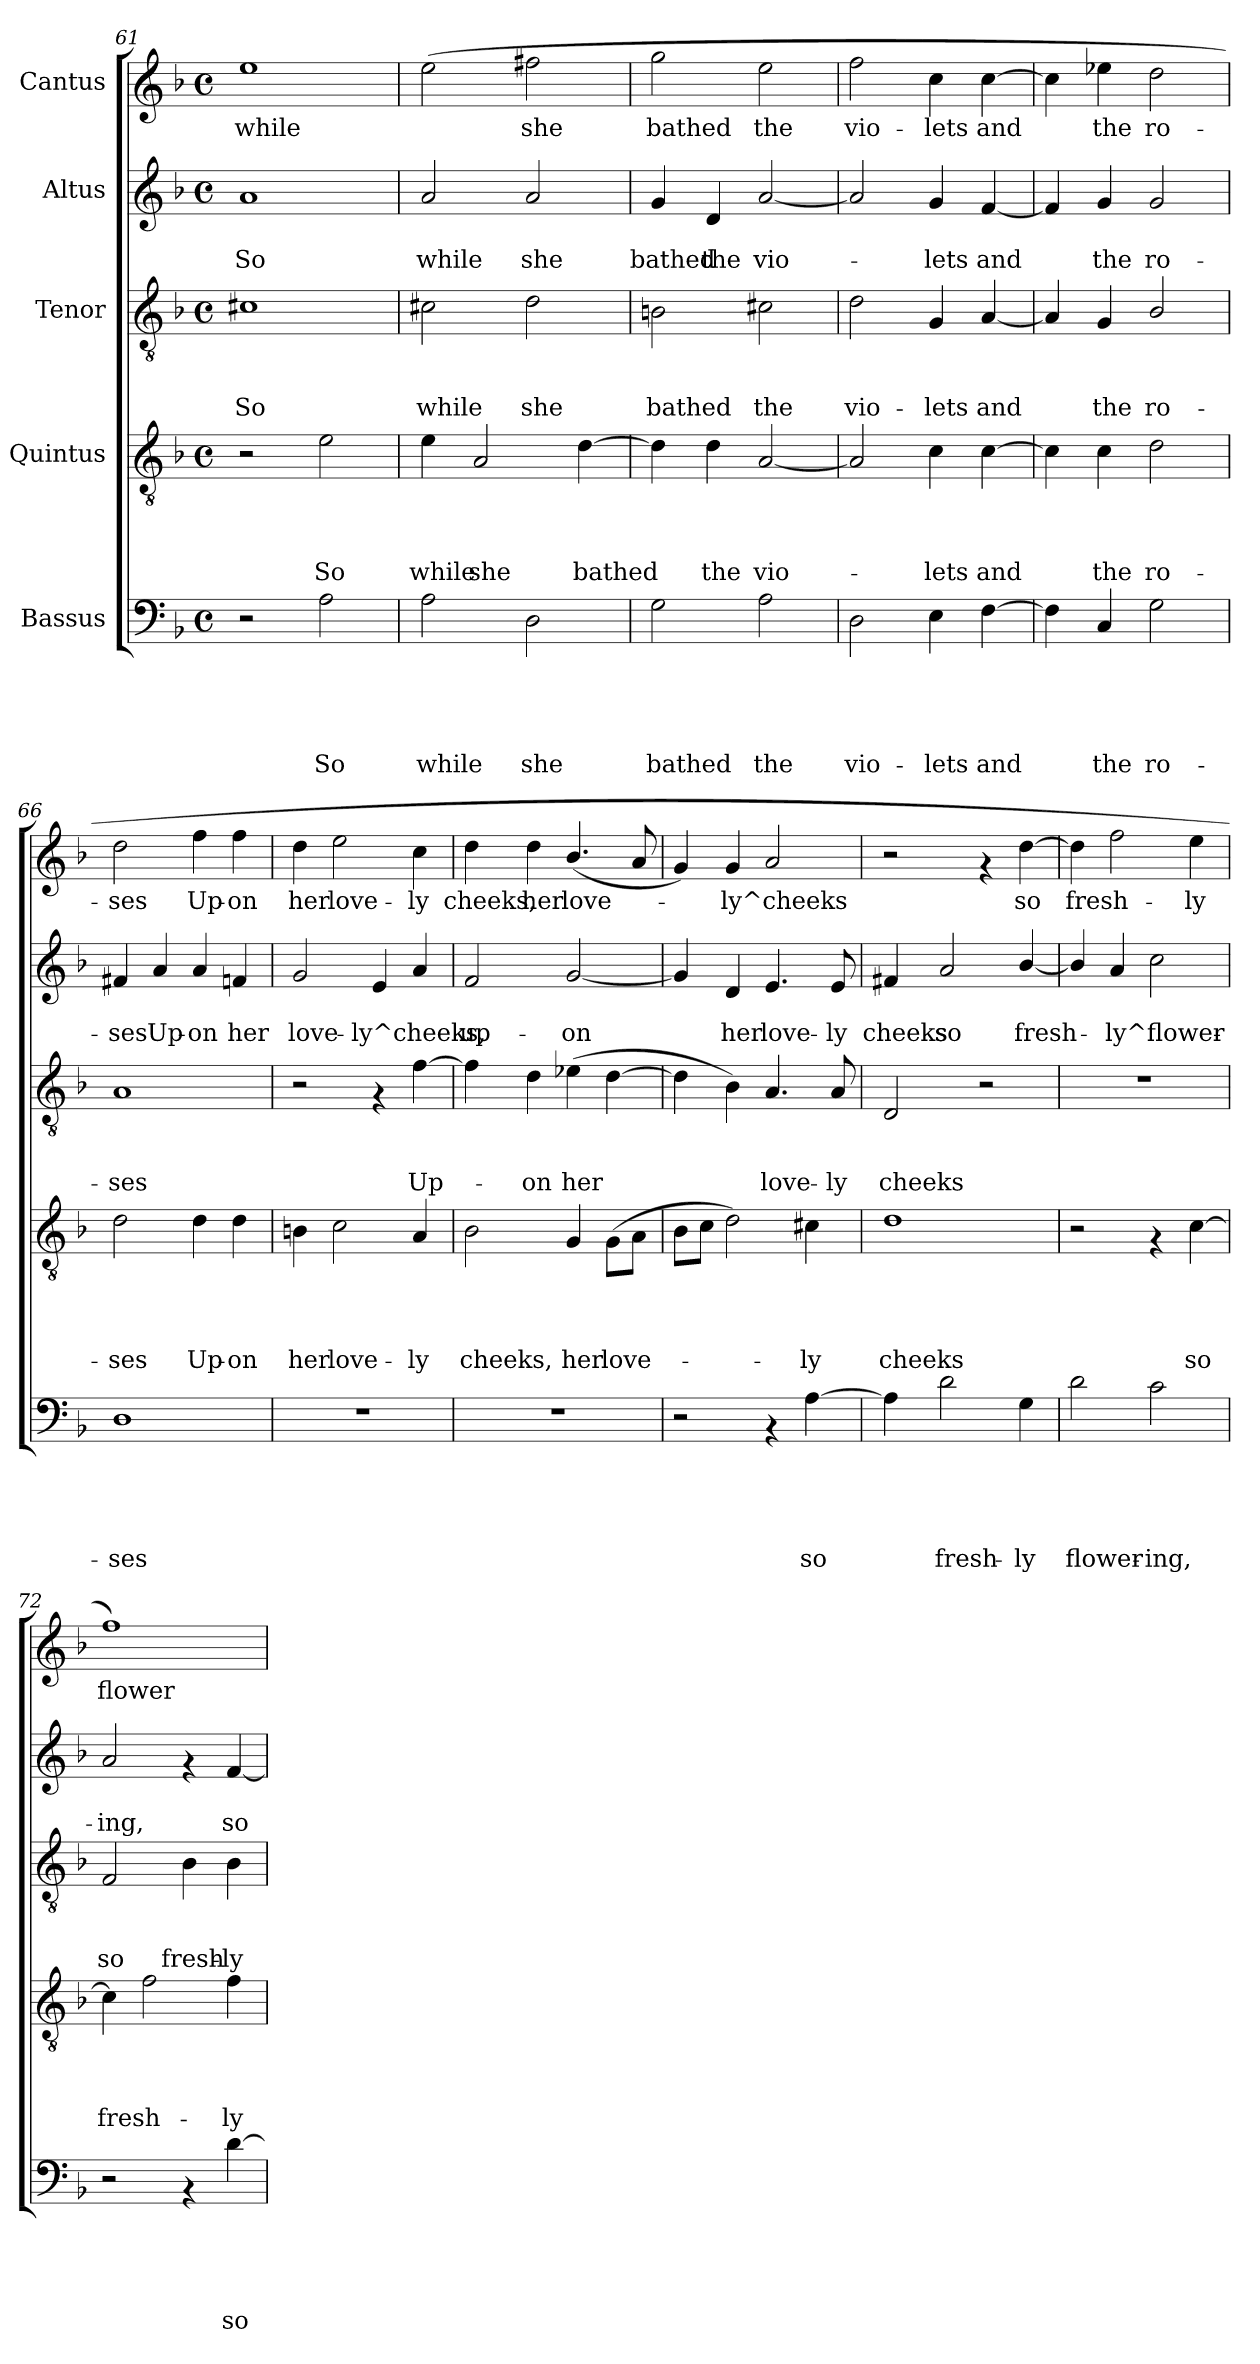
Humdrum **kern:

**kern	**text	**text	**text	**text	**text	**kern	**text	**text	**text	**text	**kern	**text	**text	**text	**kern	**text	**text	**kern	**text
*part5	*part5	*part5	*part5	*part5	*part5	*part4	*part4	*part4	*part4	*part4	*part3	*part3	*part3	*part3	*part2	*part2	*part2	*part1	*part1
*staff5	*staff5	*staff5	*staff5	*staff5	*staff5	*staff4	*staff4	*staff4	*staff4	*staff4	*staff3	*staff3	*staff3	*staff3	*staff2	*staff2	*staff2	*staff1	*staff1
*I"Bassus	*	*	*	*	*	*I"Quintus	*	*	*	*	*I"Tenor	*	*	*	*I"Altus	*	*	*I"Cantus	*
*clefF4	*	*	*	*	*	*clefGv2	*	*	*	*	*clefGv2	*	*	*	*clefG2	*	*	*clefG2	*
*k[b-]	*	*	*	*	*	*k[b-]	*	*	*	*	*k[b-]	*	*	*	*k[b-]	*	*	*k[b-]	*
*F:	*	*	*	*	*	*F:	*	*	*	*	*F:	*	*	*	*F:	*	*	*F:	*
*M4/4	*	*	*	*	*	*M4/4	*	*	*	*	*M4/4	*	*	*	*M4/4	*	*	*M4/4	*
*met(c)	*	*	*	*	*	*met(c)	*	*	*	*	*met(c)	*	*	*	*met(c)	*	*	*met(c)	*
=61	=61	=61	=61	=61	=61	=61	=61	=61	=61	=61	=61	=61	=61	=61	=61	=61	=61	=61	=61
!	!	!	!	!	!	!	!	!	!	!	!	!	!	!LO:LY:b	!	!	!LO:LY:b	!	!LO:LY:b
2r	.	.	.	.	.	2r	.	.	.	.	1c#X	.	.	So	1a	.	So	1ee	while
!	!	!	!	!	!LO:LY:b	!	!	!	!	!LO:LY:b	!	!	!	!	!	!	!	!	!
2A\	.	.	.	.	So	2e\	.	.	.	So	.	.	.	.	.	.	.	.	.
!!LO:PB:g=z
=62	=62	=62	=62	=62	=62	=62	=62	=62	=62	=62	=62	=62	=62	=62	=62	=62	=62	=62	=62
!	!	!	!	!	!LO:LY:b	!	!	!	!	!LO:LY:b	!	!	!	!LO:LY:b	!	!	!LO:LY:b	!	!
2A\	.	.	.	.	while	4e\	.	.	.	while	2c#X\	.	.	while	2a/	.	while	(<2ee\	.
!	!	!	!	!	!	!	!	!	!	!LO:LY:b	!	!	!	!	!	!	!	!	!
.	.	.	.	.	.	2A/	.	.	.	she	.	.	.	.	.	.	.	.	.
!	!	!	!	!	!LO:LY:b	!	!	!	!	!	!	!	!	!LO:LY:b	!	!	!LO:LY:b	!	!LO:LY:b
2D\	.	.	.	.	she	.	.	.	.	.	2d\	.	.	she	2a/	.	she	2ff#X\	she
!	!	!	!	!	!	!	!	!	!	!LO:LY:b	!	!	!	!	!	!	!	!	!
.	.	.	.	.	.	[>4d\	.	.	.	bathed	.	.	.	.	.	.	.	.	.
=63	=63	=63	=63	=63	=63	=63	=63	=63	=63	=63	=63	=63	=63	=63	=63	=63	=63	=63	=63
!	!	!	!	!	!LO:LY:b	!	!	!	!	!	!	!	!	!LO:LY:b	!	!	!LO:LY:b	!	!LO:LY:b
2G\	.	.	.	.	bathed	4d\]	.	.	.	.	2Bn\	.	.	bathed	4g/	.	bathed	2gg\	bathed
!	!	!	!	!	!	!	!	!	!	!LO:LY:b	!	!	!	!	!	!	!LO:LY:b	!	!
.	.	.	.	.	.	4d\	.	.	.	the	.	.	.	.	4d/	.	the	.	.
!	!	!	!	!	!LO:LY:b	!	!	!	!	!LO:LY:b	!	!	!	!LO:LY:b	!	!	!LO:LY:b	!	!LO:LY:b
2A\	.	.	.	.	the	[<2A/	.	.	.	vio-	2c#X\	.	.	the	[<2a/	.	vio-	2ee\	the
=64	=64	=64	=64	=64	=64	=64	=64	=64	=64	=64	=64	=64	=64	=64	=64	=64	=64	=64	=64
!	!	!	!	!	!LO:LY:b	!	!	!	!	!	!	!	!	!LO:LY:b	!	!	!	!	!LO:LY:b
2D\	.	.	.	.	vio-	2A/]	.	.	.	.	2d\	.	.	vio-	2a/]	.	.	2ff\	vio-
!	!	!	!	!	!LO:LY:b	!	!	!	!	!LO:LY:b	!	!	!	!LO:LY:b	!	!	!LO:LY:b	!	!LO:LY:b
4E\	.	.	.	.	-lets	4c\	.	.	.	-lets	4G/	.	.	-lets	4g/	.	-lets	4cc\	-lets
!	!	!	!	!	!LO:LY:b	!	!	!	!	!LO:LY:b	!	!	!	!LO:LY:b	!	!	!LO:LY:b	!	!LO:LY:b
[>4F\	.	.	.	.	and	[>4c\	.	.	.	and	[<4A/	.	.	and	[<4f/	.	and	[>4cc\	and
=65	=65	=65	=65	=65	=65	=65	=65	=65	=65	=65	=65	=65	=65	=65	=65	=65	=65	=65	=65
4F\]	.	.	.	.	.	4c\]	.	.	.	.	4A/]	.	.	.	4f/]	.	.	4cc\]	.
!	!	!	!	!	!LO:LY:b	!	!	!	!	!LO:LY:b	!	!	!	!LO:LY:b	!	!	!LO:LY:b	!	!LO:LY:b
4C/	.	.	.	.	the	4c\	.	.	.	the	4G/	.	.	the	4g/	.	the	4ee-X\	the
!	!	!	!	!	!LO:LY:b	!	!	!	!	!LO:LY:b	!	!	!	!LO:LY:b	!	!	!LO:LY:b	!	!LO:LY:b
2G\	.	.	.	.	ro-	2d\	.	.	.	ro-	2B-/	.	.	ro-	2g/	.	ro-	2dd\	ro-
=66	=66	=66	=66	=66	=66	=66	=66	=66	=66	=66	=66	=66	=66	=66	=66	=66	=66	=66	=66
!	!	!	!	!	!LO:LY:b	!	!	!	!	!LO:LY:b	!	!	!	!LO:LY:b	!	!	!LO:LY:b	!	!LO:LY:b
1D	.	.	.	.	-ses	2d\	.	.	.	-ses	1A	.	.	-ses	4f#X/	.	-ses	2dd\	-ses
!	!	!	!	!	!	!	!	!	!	!	!	!	!	!	!	!	!LO:LY:b	!	!
.	.	.	.	.	.	.	.	.	.	.	.	.	.	.	4a/	.	Up-	.	.
!	!	!	!	!	!	!	!	!	!	!LO:LY:b	!	!	!	!	!	!	!LO:LY:b	!	!LO:LY:b
.	.	.	.	.	.	4d\	.	.	.	Up-	.	.	.	.	4a/	.	-on	4ff\	Up-
!	!	!	!	!	!	!	!	!	!	!LO:LY:b	!	!	!	!	!	!	!LO:LY:b	!	!LO:LY:b
.	.	.	.	.	.	4d\	.	.	.	-on	.	.	.	.	4fn/	.	her	4ff\	-on
=67	=67	=67	=67	=67	=67	=67	=67	=67	=67	=67	=67	=67	=67	=67	=67	=67	=67	=67	=67
!	!	!	!	!	!	!	!	!	!	!LO:LY:b	!	!	!	!	!	!	!LO:LY:b	!	!LO:LY:b
1r	.	.	.	.	.	4Bn\	.	.	.	her	2r	.	.	.	2g/	.	love-	4dd\	her
!	!	!	!	!	!	!	!	!	!	!LO:LY:b	!	!	!	!	!	!	!	!	!LO:LY:b
.	.	.	.	.	.	2c\	.	.	.	love-	.	.	.	.	.	.	.	2ee\	love-
!	!	!	!	!	!	!	!	!	!	!	!	!	!	!	!	!	!LO:LY:b	!	!
.	.	.	.	.	.	.	.	.	.	.	4rF	.	.	.	4e/	.	-ly^cheeks,	.	.
!	!	!	!	!	!	!	!	!	!	!LO:LY:b	!	!	!	!LO:LY:b	!	!	!	!	!LO:LY:b
.	.	.	.	.	.	4A/	.	.	.	-ly	[<4f\	.	.	Up-	4a/	.	.	4cc\	-ly
!!LO:LB:g=z
=68	=68	=68	=68	=68	=68	=68	=68	=68	=68	=68	=68	=68	=68	=68	=68	=68	=68	=68	=68
!	!	!	!	!	!	!	!	!	!	!LO:LY:b	!	!	!	!	!	!	!LO:LY:b	!	!LO:LY:b
1r	.	.	.	.	.	2B-\	.	.	.	cheeks,	4f\]	.	.	.	2f/	.	up-	4dd\	cheeks,
!	!	!	!	!	!	!	!	!	!	!	!	!	!	!LO:LY:b	!	!	!	!	!LO:LY:b
.	.	.	.	.	.	.	.	.	.	.	4d\	.	.	-on	.	.	.	4dd\	her
!	!	!	!	!	!	!	!	!	!	!LO:LY:b	!	!	!	!LO:LY:b	!	!	!LO:LY:b	!	!LO:LY:b
.	.	.	.	.	.	4G/	.	.	.	her	(>4e-X\	.	.	her	[<2g/	.	-on	(<4.b-/	love-
!	!	!	!	!	!	!	!	!	!	!LO:LY:b	!	!	!	!	!	!	!	!	!
.	.	.	.	.	.	(>8G\L	.	.	.	love-	[>4d\	.	.	.	.	.	.	.	.
.	.	.	.	.	.	8A\J	.	.	.	.	.	.	.	.	.	.	.	8a/	.
=69	=69	=69	=69	=69	=69	=69	=69	=69	=69	=69	=69	=69	=69	=69	=69	=69	=69	=69	=69
2r	.	.	.	.	.	8B-\L	.	.	.	.	4d\]	.	.	.	4g/]	.	.	4g/)	.
.	.	.	.	.	.	8c\J	.	.	.	.	.	.	.	.	.	.	.	.	.
!	!	!	!	!	!	!	!	!	!	!	!	!	!	!	!	!	!LO:LY:b	!	!LO:LY:b
.	.	.	.	.	.	2d\)	.	.	.	.	4B-\)	.	.	.	4d/	.	her	4g/	-ly^cheeks
!	!	!	!	!	!	!	!	!	!	!	!	!	!	!LO:LY:b	!	!	!LO:LY:b	!	!
4rAA	.	.	.	.	.	.	.	.	.	.	4.A/	.	.	love-	4.e/	.	love-	2a/	.
!	!	!	!	!	!LO:LY:b	!	!	!	!	!LO:LY:b	!	!	!	!	!	!	!	!	!
[>4A\	.	.	.	.	so	4c#X\	.	.	.	-ly	.	.	.	.	.	.	.	.	.
!	!	!	!	!	!	!	!	!	!	!	!	!	!	!LO:LY:b	!	!	!LO:LY:b	!	!
.	.	.	.	.	.	.	.	.	.	.	8A/	.	.	-ly	8e/	.	-ly	.	.
=70	=70	=70	=70	=70	=70	=70	=70	=70	=70	=70	=70	=70	=70	=70	=70	=70	=70	=70	=70
!	!	!	!	!	!	!	!	!	!	!LO:LY:b	!	!	!	!LO:LY:b	!	!	!LO:LY:b	!	!
4A\]	.	.	.	.	.	1d	.	.	.	cheeks	2D/	.	.	cheeks	4f#X/	.	cheeks	2r	.
!	!	!	!	!	!LO:LY:b	!	!	!	!	!	!	!	!	!	!	!	!LO:LY:b	!	!
2d\	.	.	.	.	fresh-	.	.	.	.	.	.	.	.	.	2a/	.	so	.	.
.	.	.	.	.	.	.	.	.	.	.	2r	.	.	.	.	.	.	4rf	.
!	!	!	!	!	!LO:LY:b	!	!	!	!	!	!	!	!	!	!	!	!LO:LY:b	!	!LO:LY:b
4G\	.	.	.	.	-ly	.	.	.	.	.	.	.	.	.	[<4b-/	.	fresh-	[>4dd\	so
=71	=71	=71	=71	=71	=71	=71	=71	=71	=71	=71	=71	=71	=71	=71	=71	=71	=71	=71	=71
!	!	!	!	!	!LO:LY:b	!	!	!	!	!	!	!	!	!	!	!	!	!	!LO:LY:b
2d\	.	.	.	.	flower-	2r	.	.	.	.	1r	.	.	.	4b-/]	.	.	4dd\]	fresh-
!	!	!	!	!	!	!	!	!	!	!	!	!	!	!	!	!	!LO:LY:b	!	!
.	.	.	.	.	.	.	.	.	.	.	.	.	.	.	4a/	.	-ly^flower-	2ff\	.
!	!	!	!	!	!LO:LY:b	!	!	!	!	!	!	!	!	!	!	!	!	!	!
2c\	.	.	.	.	-ing,	4rF	.	.	.	.	.	.	.	.	2cc\	.	.	.	.
!	!	!	!	!	!	!	!	!	!	!LO:LY:b	!	!	!	!	!	!	!	!	!LO:LY:b
.	.	.	.	.	.	[>4c\	.	.	.	so	.	.	.	.	.	.	.	4ee\	-ly
=72	=72	=72	=72	=72	=72	=72	=72	=72	=72	=72	=72	=72	=72	=72	=72	=72	=72	=72	=72
!	!	!	!	!	!	!	!	!	!	!LO:LY:b	!	!	!	!LO:LY:b	!	!	!LO:LY:b	!	!LO:LY:b
2r	.	.	.	.	.	4c\]	.	.	.	fresh-	2F/	.	.	so	2a/	.	-ing,	1ff)	flower-
.	.	.	.	.	.	2f\	.	.	.	.	.	.	.	.	.	.	.	.	.
!	!	!	!	!	!	!	!	!	!	!	!	!	!	!LO:LY:b	!	!	!	!	!
4rAA	.	.	.	.	.	.	.	.	.	.	4B-\	.	.	fresh-	4rf	.	.	.	.
!	!	!	!	!	!LO:LY:b	!	!	!	!	!LO:LY:b	!	!	!	!LO:LY:b	!	!	!LO:LY:b	!	!
[<4d\	.	.	.	.	so	4f\	.	.	.	-ly	4B-\	.	.	-ly	[<4f/	.	so	.	.
=	=	=	=	=	=	=	=	=	=	=	=	=	=	=	=	=	=	=	=
*-	*-	*-	*-	*-	*-	*-	*-	*-	*-	*-	*-	*-	*-	*-	*-	*-	*-	*-	*-
